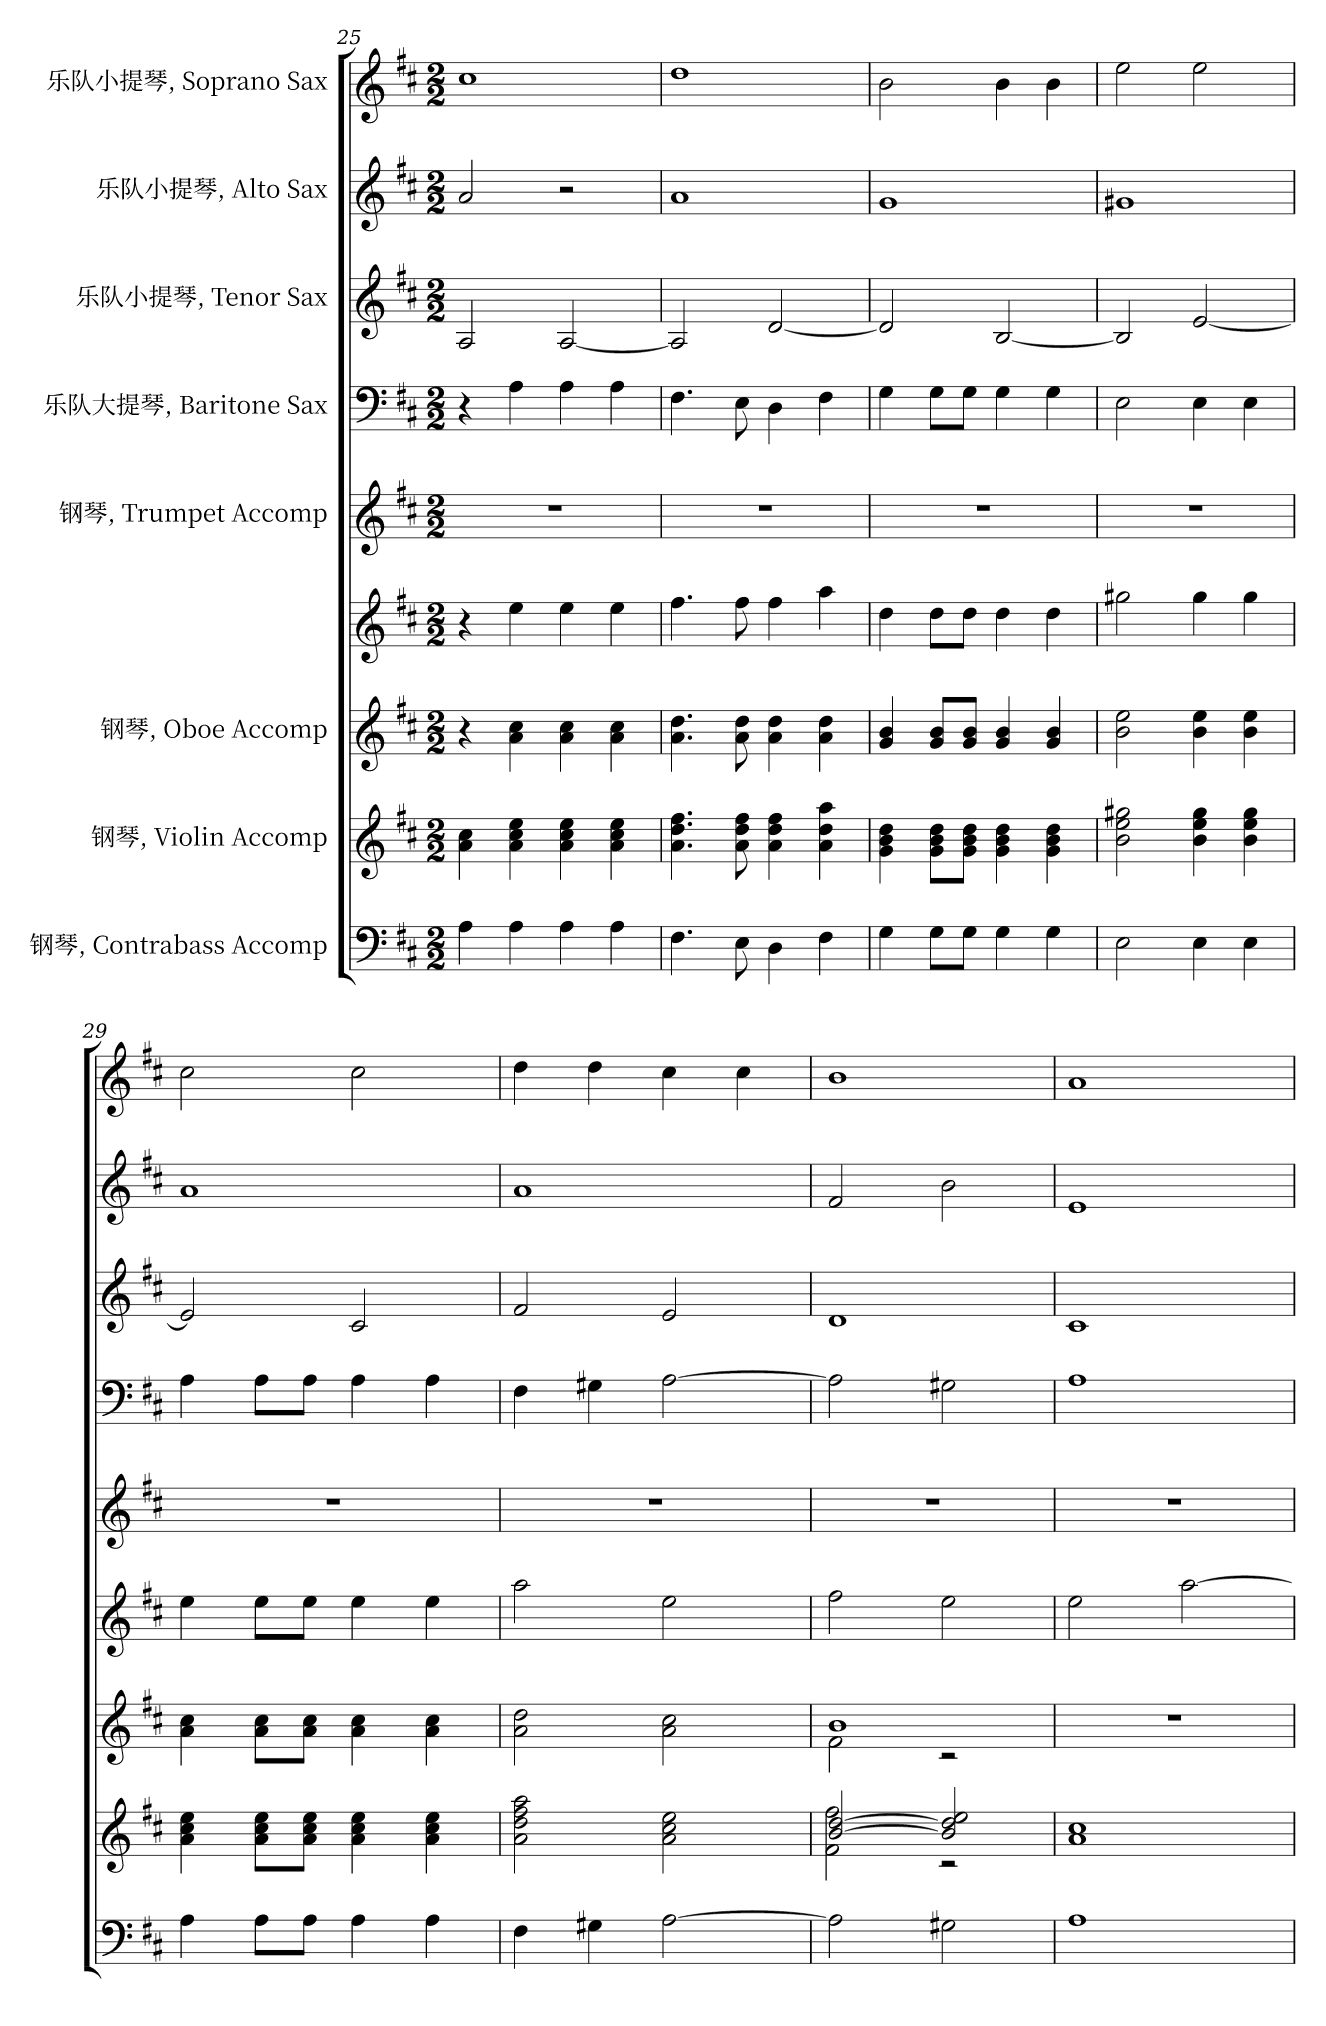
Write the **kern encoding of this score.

**kern	**kern	**kern	**kern	**kern	**kern	**kern	**kern	**kern
*part8	*part7	*part6	*part6	*part5	*part4	*part3	*part2	*part1
*staff9	*staff8	*staff7	*staff6	*staff5	*staff4	*staff3	*staff2	*staff1
*I"钢琴, Contrabass Accomp	*I"钢琴, Violin Accomp	*I"钢琴, Oboe Accomp	*	*I"钢琴, Trumpet Accomp	*I"乐队大提琴, Baritone Sax	*I"乐队小提琴, Tenor Sax	*I"乐队小提琴, Alto Sax	*I"乐队小提琴, Soprano Sax
*clefF4	*clefG2	*clefG2	*clefG2	*clefG2	*clefF4	*clefG2	*clefG2	*clefG2
*k[f#c#]	*k[f#c#]	*k[f#c#]	*k[f#c#]	*k[f#c#]	*k[f#c#]	*k[f#c#]	*k[f#c#]	*k[f#c#]
*M2/2	*M2/2	*M2/2	*M2/2	*M2/2	*M2/2	*M2/2	*M2/2	*M2/2
=25	=25	=25	=25	=25	=25	=25	=25	=25
4A\	4a\ 4cc#\	4r	4r	1r	4r	2A/	2a/	1cc#
4A\	4a\ 4cc#\ 4ee\	4a\ 4cc#\	4ee\	.	4A\	.	.	.
4A\	4a\ 4cc#\ 4ee\	4a\ 4cc#\	4ee\	.	4A\	[2A/	2r	.
4A\	4a\ 4cc#\ 4ee\	4a\ 4cc#\	4ee\	.	4A\	.	.	.
=26	=26	=26	=26	=26	=26	=26	=26	=26
4.F#\	4.a\ 4.dd\ 4.ff#\	4.a\ 4.dd\	4.ff#\	1r	4.F#\	2A/]	1a	1dd
8E\	8a\ 8dd\ 8ff#\	8a\ 8dd\	8ff#\	.	8E\	.	.	.
4D\	4a\ 4dd\ 4ff#\	4a\ 4dd\	4ff#\	.	4D\	[2d/	.	.
4F#\	4a\ 4dd\ 4aa\	4a\ 4dd\	4aa\	.	4F#\	.	.	.
=27	=27	=27	=27	=27	=27	=27	=27	=27
4G\	4g\ 4b\ 4dd\	4g/ 4b/	4dd\	1r	4G\	2d/]	1g	2b\
8G\L	8g\ 8b\ 8dd\L	8g/ 8b/L	8dd\L	.	8G\L	.	.	.
8G\J	8g\ 8b\ 8dd\J	8g/ 8b/J	8dd\J	.	8G\J	.	.	.
4G\	4g\ 4b\ 4dd\	4g/ 4b/	4dd\	.	4G\	[2B/	.	4b\
4G\	4g\ 4b\ 4dd\	4g/ 4b/	4dd\	.	4G\	.	.	4b\
=28	=28	=28	=28	=28	=28	=28	=28	=28
2E\	2b\ 2ee\ 2gg#X\	2b\ 2ee\	2gg#X\	1r	2E\	2B/]	1g#X	2ee\
4E\	4b\ 4ee\ 4gg#\	4b\ 4ee\	4gg#\	.	4E\	[2e/	.	2ee\
4E\	4b\ 4ee\ 4gg#\	4b\ 4ee\	4gg#\	.	4E\	.	.	.
=29	=29	=29	=29	=29	=29	=29	=29	=29
4A\	4a\ 4cc#\ 4ee\	4a\ 4cc#\	4ee\	1r	4A\	2e/]	1a	2cc#\
8A\L	8a\ 8cc#\ 8ee\L	8a\ 8cc#\L	8ee\L	.	8A\L	.	.	.
8A\J	8a\ 8cc#\ 8ee\J	8a\ 8cc#\J	8ee\J	.	8A\J	.	.	.
4A\	4a\ 4cc#\ 4ee\	4a\ 4cc#\	4ee\	.	4A\	2c#/	.	2cc#\
4A\	4a\ 4cc#\ 4ee\	4a\ 4cc#\	4ee\	.	4A\	.	.	.
!!LO:PB:g=z
=30	=30	=30	=30	=30	=30	=30	=30	=30
4F#\	2a\ 2dd\ 2ff#\ 2aa\	2a\ 2dd\	2aa\	1r	4F#\	2f#/	1a	4dd\
4G#X\	.	.	.	.	4G#X\	.	.	4dd\
[2A\	2a\ 2cc#\ 2ee\	2a\ 2cc#\	2ee\	.	[2A\	2e/	.	4cc#\
.	.	.	.	.	.	.	.	4cc#\
=31	=31	=31	=31	=31	=31	=31	=31	=31
*	*^	*^	*	*	*	*	*	*
2A\]	[2b/ [2dd/	2f#\ 2ff#\	1b	2f#\	2ff#\	1r	2A\]	1d	2f#/	1b
2G#X\	2b/] 2dd/] 2ee/	2r	.	2r	2ee\	.	2G#X\	.	2b\	.
*	*v	*v	*	*	*	*	*	*	*	*
*	*	*v	*v	*	*	*	*	*	*
=32	=32	=32	=32	=32	=32	=32	=32	=32
1A	1a 1cc#	1r	2ee\	1r	1A	1c#	1e	1a
.	.	.	[2aa\	.	.	.	.	.
=	=	=	=	=	=	=	=	=
*-	*-	*-	*-	*-	*-	*-	*-	*-
